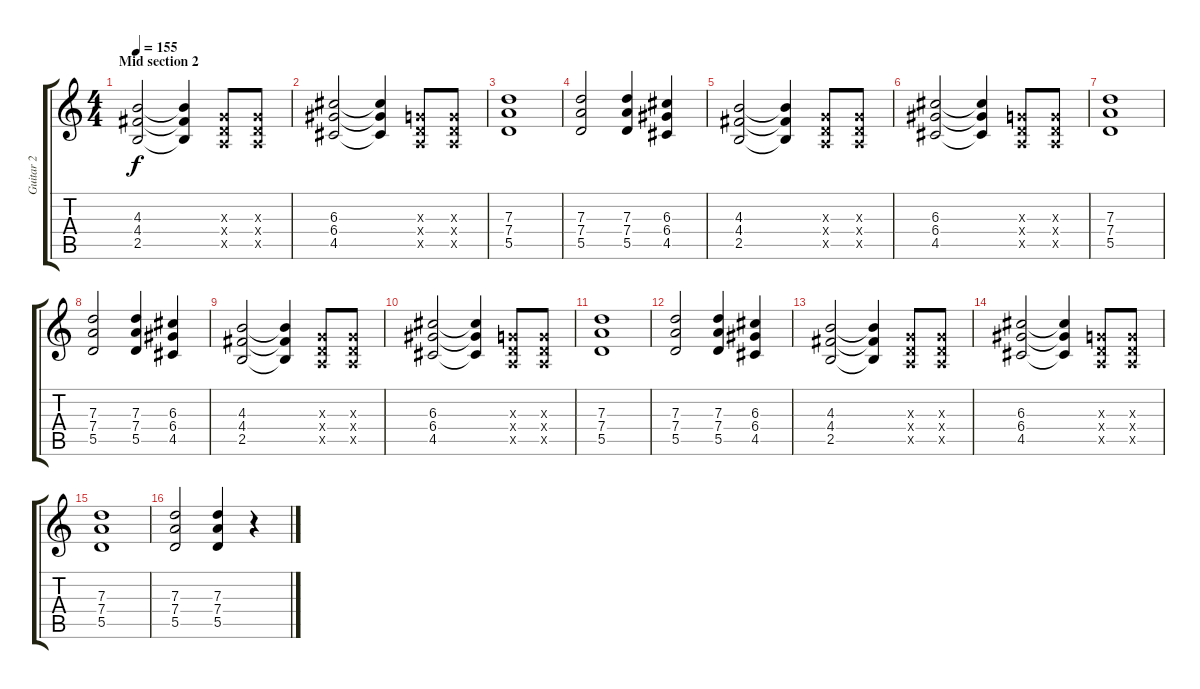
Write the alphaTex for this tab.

\track ("Guitar 2" "Guitar 2") {instrument overdrivenguitar}
\staff {score tabs}
\tuning (E4 B3 G3 D3 A2 E2) {hide}
\ts (4 4)
\section ("" "Mid section 2")
\tempo 155
\clef g2
\ks c
(4.3 4.4 2.5).2{dy f} (4.3{t} 4.4{t} 2.5{t}).4 (0.3{x} 0.4{x} 0.5{x}).8 (0.3{x} 0.4{x} 0.5{x}).8 |
(6.3 6.4 4.5).2 (6.3{t} 6.4{t} 4.5{t}).4 (0.3{x} 0.4{x} 0.5{x}).8 (0.3{x} 0.4{x} 0.5{x}).8 |
(7.3 7.4 5.5).1 |
(7.3 7.4 5.5).2 (7.3 7.4 5.5).4 (6.3 6.4 4.5).4 |
(4.3 4.4 2.5).2 (4.3{t} 4.4{t} 2.5{t}).4 (0.3{x} 0.4{x} 0.5{x}).8 (0.3{x} 0.4{x} 0.5{x}).8 |
(6.3 6.4 4.5).2 (6.3{t} 6.4{t} 4.5{t}).4 (0.3{x} 0.4{x} 0.5{x}).8 (0.3{x} 0.4{x} 0.5{x}).8 |
(7.3 7.4 5.5).1 |
(7.3 7.4 5.5).2 (7.3 7.4 5.5).4 (6.3 6.4 4.5).4 |
(4.3 4.4 2.5).2 (4.3{t} 4.4{t} 2.5{t}).4 (0.3{x} 0.4{x} 0.5{x}).8 (0.3{x} 0.4{x} 0.5{x}).8 |
(6.3 6.4 4.5).2 (6.3{t} 6.4{t} 4.5{t}).4 (0.3{x} 0.4{x} 0.5{x}).8 (0.3{x} 0.4{x} 0.5{x}).8 |
(7.3 7.4 5.5).1 |
(7.3 7.4 5.5).2 (7.3 7.4 5.5).4 (6.3 6.4 4.5).4 |
(4.3 4.4 2.5).2 (4.3{t} 4.4{t} 2.5{t}).4 (0.3{x} 0.4{x} 0.5{x}).8 (0.3{x} 0.4{x} 0.5{x}).8 |
(6.3 6.4 4.5).2 (6.3{t} 6.4{t} 4.5{t}).4 (0.3{x} 0.4{x} 0.5{x}).8 (0.3{x} 0.4{x} 0.5{x}).8 |
(7.3 7.4 5.5).1 |
(7.3 7.4 5.5).2 (7.3 7.4 5.5).4 r.4
